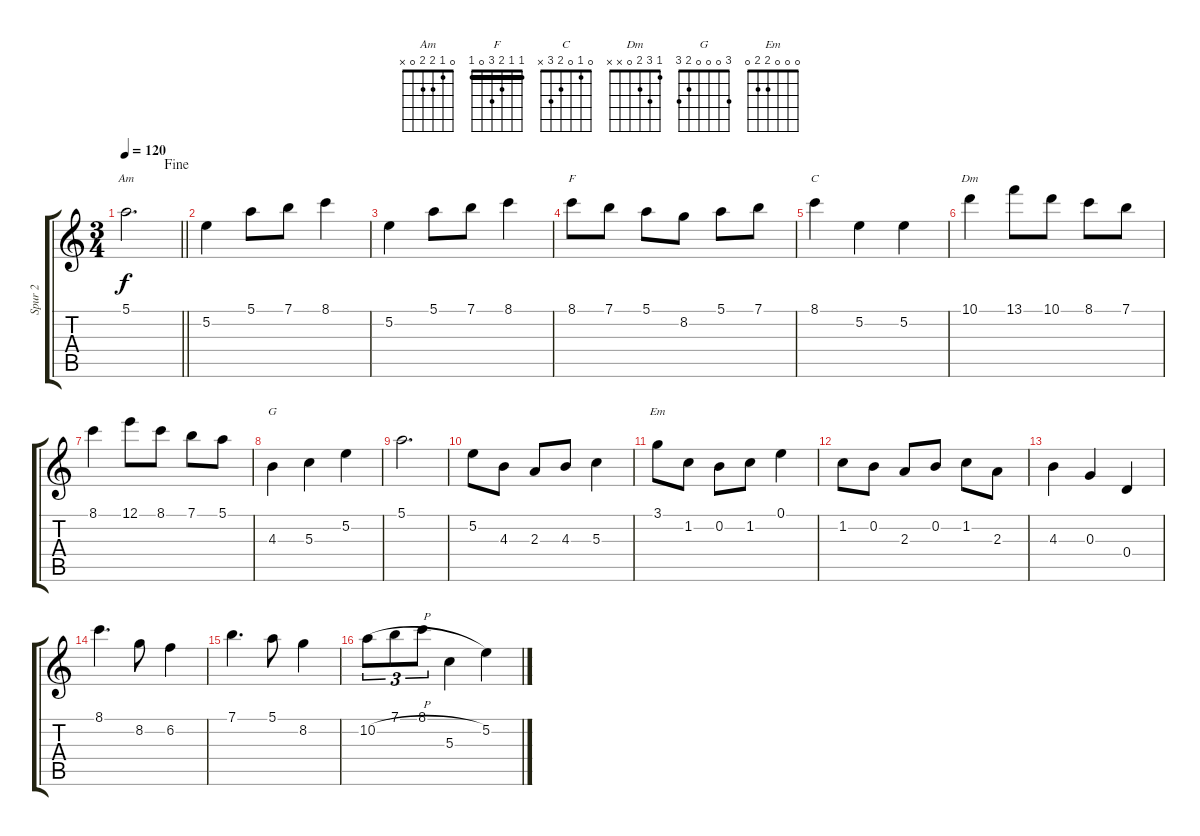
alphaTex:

\track ("Spur 2" "Spur 2") {instrument acousticguitarsteel}
\staff {score tabs}
\tuning (E4 B3 G3 D3 A2 E2) {hide}
\chord ("Am" 0 1 2 2 0 x)
\chord ("F" 1 1 2 3 0 1) {barre 1}
\chord ("C" 0 1 0 2 3 x)
\chord ("Dm" 1 3 2 0 x x)
\chord ("G" 3 0 0 0 2 3)
\chord ("Em" 0 0 0 2 2 0)
\ts (3 4)
\jump fine
\tempo 120
\clef g2
\barLineRight lightlight
\ks c
5.1.2{d ch "Am" dy f} |
5.2.4 5.1.8 7.1.8 8.1.4 |
5.2.4 5.1.8 7.1.8 8.1.4 |
8.1.8{ch "F"} 7.1.8 5.1.8 8.2.8 5.1.8 7.1.8 |
8.1.4{ch "C"} 5.2.4 5.2.4 |
10.1.4{ch "Dm"} 13.1.8 10.1.8 8.1.8 7.1.8 |
8.1.4 12.1.8 8.1.8 7.1.8 5.1.8 |
4.3.4{ch "G"} 5.3.4 5.2.4 |
5.1.2{d} |
5.2.8 4.3.8 2.3.8 4.3.8 5.3.4 |
3.1.8{ch "Em"} 1.2.8 0.2.8 1.2.8 0.1.4 |
1.2.8 0.2.8 2.3.8 0.2.8 1.2.8 2.3.8 |
4.3.4 0.3.4 0.4.4 |
8.1.4{d} 8.2.8 6.2.4 |
7.1.4{d} 5.1.8 8.2.4 |
10.2{h}.8{tu (3 2)} 7.1.8{tu (3 2)} 8.1.8{tu (3 2)} 5.3.4 5.2.4
